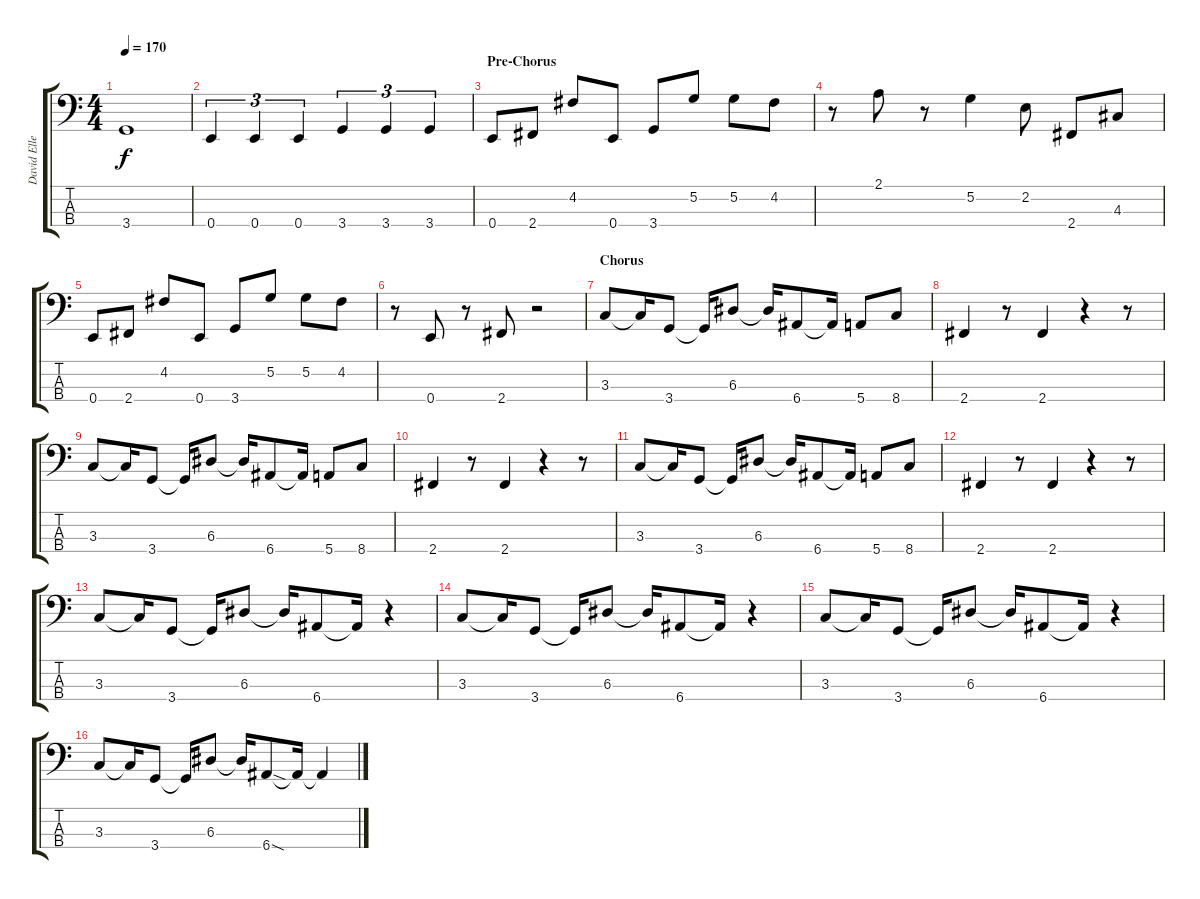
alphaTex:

\track ("David Ellefson" "David Elle") {instrument electricbasspick}
\staff {score tabs}
\tuning (G2 D2 A1 E1) {hide}
\ts (4 4)
\tempo 170
\clef f4
\ks c
3.4.1{dy f} |
0.4.4{tu (3 2)} 0.4.4{tu (3 2)} 0.4.4{tu (3 2)} 3.4.4{tu (3 2)} 3.4.4{tu (3 2)} 3.4.4{tu (3 2)} |
\section ("" "Pre-Chorus")
0.4.8 2.4.8 4.2.8 0.4.8 3.4.8 5.2.8 5.2.8 4.2.8 |
r.8 2.1.8 r.8 5.2.4 2.2.8 2.4.8 4.3.8 |
0.4.8 2.4.8 4.2.8 0.4.8 3.4.8 5.2.8 5.2.8 4.2.8 |
r.8 0.4.8 r.8 2.4.8 r.2 |
\section ("" "Chorus")
3.3.8 3.3{t}.16 3.4.8 3.4{t}.16 6.3.8 6.3{t}.16 6.4.8 6.4{t}.16 5.4.8 8.4.8 |
2.4.4 r.8 2.4.4 r.4 r.8 |
3.3.8 3.3{t}.16 3.4.8 3.4{t}.16 6.3.8 6.3{t}.16 6.4.8 6.4{t}.16 5.4.8 8.4.8 |
2.4.4 r.8 2.4.4 r.4 r.8 |
3.3.8 3.3{t}.16 3.4.8 3.4{t}.16 6.3.8 6.3{t}.16 6.4.8 6.4{t}.16 5.4.8 8.4.8 |
2.4.4 r.8 2.4.4 r.4 r.8 |
3.3.8 3.3{t}.16 3.4.8 3.4{t}.16 6.3.8 6.3{t}.16 6.4.8 6.4{t}.16 r.4 |
3.3.8 3.3{t}.16 3.4.8 3.4{t}.16 6.3.8 6.3{t}.16 6.4.8 6.4{t}.16 r.4 |
3.3.8 3.3{t}.16 3.4.8 3.4{t}.16 6.3.8 6.3{t}.16 6.4.8 6.4{t}.16 r.4 |
3.3.8 3.3{t}.16 3.4.8 3.4{t}.16 6.3.8 6.3{t}.16 6.4{sod}.8 6.4{t}.16 6.4{t}.4
